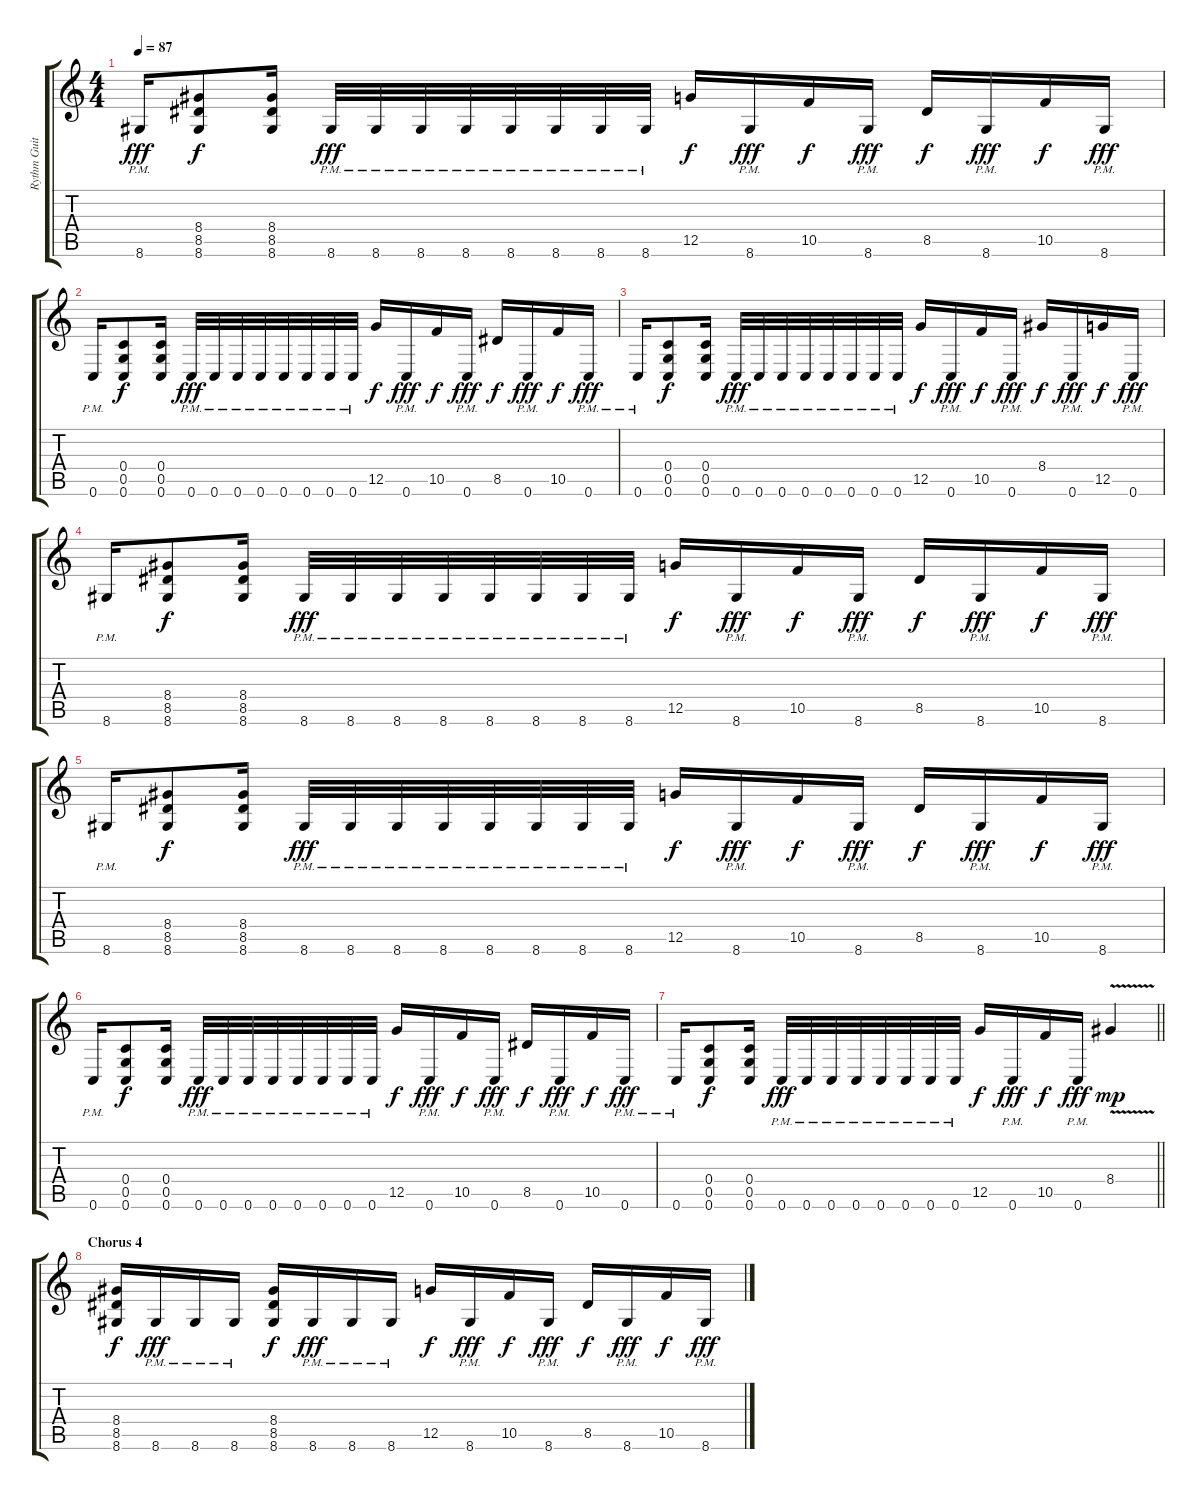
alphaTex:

\track ("Rythm Guitar 2" "Rythm Guit") {instrument distortionguitar}
\staff {score tabs}
\tuning (D4 A3 F3 C3 G2 C2) {hide}
\ts (4 4)
\tempo 87
\clef g2
\ks c
8.6{pm}.16{dy fff} (8.4 8.5 8.6).8{dy f} (8.4 8.5 8.6).16 8.6{pm}.32{dy fff} 8.6{pm}.32 8.6{pm}.32 8.6{pm}.32 8.6{pm}.32 8.6{pm}.32 8.6{pm}.32 8.6{pm}.32 12.5.16{dy f} 8.6{pm}.16{dy fff} 10.5.16{dy f} 8.6{pm}.16{dy fff} 8.5.16{dy f} 8.6{pm}.16{dy fff} 10.5.16{dy f} 8.6{pm}.16{dy fff} |
0.6{pm}.16 (0.4 0.5 0.6).8{dy f} (0.4 0.5 0.6).16 0.6{pm}.32{dy fff} 0.6{pm}.32 0.6{pm}.32 0.6{pm}.32 0.6{pm}.32 0.6{pm}.32 0.6{pm}.32 0.6{pm}.32 12.5.16{dy f} 0.6{pm}.16{dy fff} 10.5.16{dy f} 0.6{pm}.16{dy fff} 8.5.16{dy f} 0.6{pm}.16{dy fff} 10.5.16{dy f} 0.6{pm}.16{dy fff} |
0.6{pm}.16 (0.4 0.5 0.6).8{dy f} (0.4 0.5 0.6).16 0.6{pm}.32{dy fff} 0.6{pm}.32 0.6{pm}.32 0.6{pm}.32 0.6{pm}.32 0.6{pm}.32 0.6{pm}.32 0.6{pm}.32 12.5.16{dy f} 0.6{pm}.16{dy fff} 10.5.16{dy f} 0.6{pm}.16{dy fff} 8.4.16{dy f} 0.6{pm}.16{dy fff} 12.5.16{dy f} 0.6{pm}.16{dy fff} |
8.6{pm}.16 (8.4 8.5 8.6).8{dy f} (8.4 8.5 8.6).16 8.6{pm}.32{dy fff} 8.6{pm}.32 8.6{pm}.32 8.6{pm}.32 8.6{pm}.32 8.6{pm}.32 8.6{pm}.32 8.6{pm}.32 12.5.16{dy f} 8.6{pm}.16{dy fff} 10.5.16{dy f} 8.6{pm}.16{dy fff} 8.5.16{dy f} 8.6{pm}.16{dy fff} 10.5.16{dy f} 8.6{pm}.16{dy fff} |
8.6{pm}.16 (8.4 8.5 8.6).8{dy f} (8.4 8.5 8.6).16 8.6{pm}.32{dy fff} 8.6{pm}.32 8.6{pm}.32 8.6{pm}.32 8.6{pm}.32 8.6{pm}.32 8.6{pm}.32 8.6{pm}.32 12.5.16{dy f} 8.6{pm}.16{dy fff} 10.5.16{dy f} 8.6{pm}.16{dy fff} 8.5.16{dy f} 8.6{pm}.16{dy fff} 10.5.16{dy f} 8.6{pm}.16{dy fff} |
0.6{pm}.16 (0.4 0.5 0.6).8{dy f} (0.4 0.5 0.6).16 0.6{pm}.32{dy fff} 0.6{pm}.32 0.6{pm}.32 0.6{pm}.32 0.6{pm}.32 0.6{pm}.32 0.6{pm}.32 0.6{pm}.32 12.5.16{dy f} 0.6{pm}.16{dy fff} 10.5.16{dy f} 0.6{pm}.16{dy fff} 8.5.16{dy f} 0.6{pm}.16{dy fff} 10.5.16{dy f} 0.6{pm}.16{dy fff} |
\barLineRight lightlight
0.6{pm}.16 (0.4 0.5 0.6).8{dy f} (0.4 0.5 0.6).16 0.6{pm}.32{dy fff} 0.6{pm}.32 0.6{pm}.32 0.6{pm}.32 0.6{pm}.32 0.6{pm}.32 0.6{pm}.32 0.6{pm}.32 12.5.16{dy f} 0.6{pm}.16{dy fff} 10.5.16{dy f} 0.6{pm}.16{dy fff} 8.4{v}.4{dy mp} |
\section ("" "Chorus 4")
(8.4 8.5 8.6).16{dy f} 8.6{pm}.16{dy fff} 8.6{pm}.16 8.6{pm}.16 (8.4 8.5 8.6).16{dy f} 8.6{pm}.16{dy fff} 8.6{pm}.16 8.6{pm}.16 12.5.16{dy f} 8.6{pm}.16{dy fff} 10.5.16{dy f} 8.6{pm}.16{dy fff} 8.5.16{dy f} 8.6{pm}.16{dy fff} 10.5.16{dy f} 8.6{pm}.16{dy fff}
